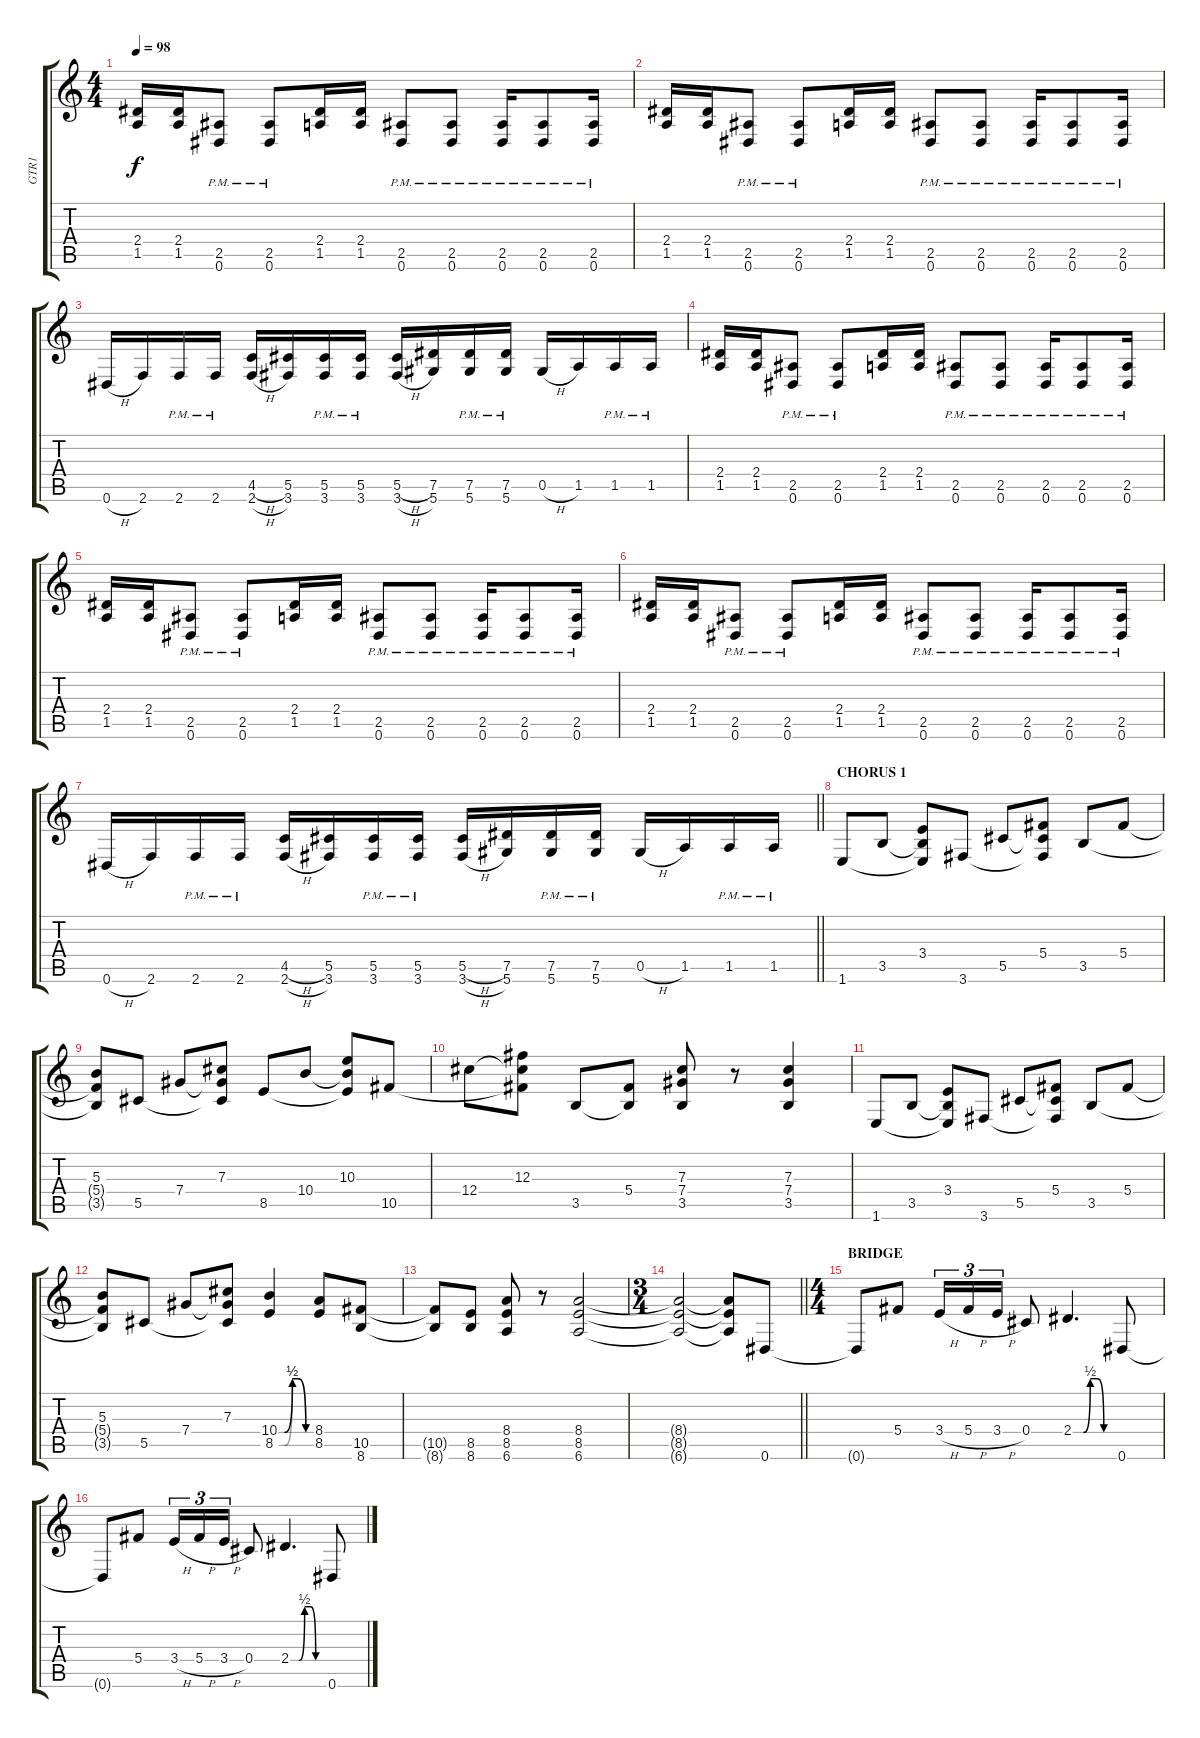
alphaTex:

\track ("GTR1" "GTR1") {instrument distortionguitar}
\staff {score tabs}
\tuning (Eb4 Bb3 Gb3 Db3 Ab2 Eb2) {hide}
\ts (4 4)
\tempo 98
\clef g2
\ks c
(2.4 1.5).16{dy f} (2.4 1.5).16 (2.5{pm} 0.6{pm}).8 (2.5{pm} 0.6{pm}).8 (2.4 1.5).16 (2.4 1.5).16 (2.5{pm} 0.6{pm}).8 (2.5{pm} 0.6{pm}).8 (2.5{pm} 0.6{pm}).16 (2.5{pm} 0.6{pm}).8 (2.5{pm} 0.6{pm}).16 |
(2.4 1.5).16 (2.4 1.5).16 (2.5{pm} 0.6{pm}).8 (2.5{pm} 0.6{pm}).8 (2.4 1.5).16 (2.4 1.5).16 (2.5{pm} 0.6{pm}).8 (2.5{pm} 0.6{pm}).8 (2.5{pm} 0.6{pm}).16 (2.5{pm} 0.6{pm}).8 (2.5{pm} 0.6{pm}).16 |
0.6{h}.16 2.6.16 2.6{pm}.16 2.6{pm}.16 (4.5{h} 2.6{h}).16 (5.5 3.6).16 (5.5{pm} 3.6{pm}).16 (5.5{pm} 3.6{pm}).16 (5.5{h} 3.6{h}).16 (7.5 5.6).16 (7.5{pm} 5.6{pm}).16 (7.5{pm} 5.6{pm}).16 0.5{h}.16 1.5.16 1.5{pm}.16 1.5{pm}.16 |
(2.4 1.5).16 (2.4 1.5).16 (2.5{pm} 0.6{pm}).8 (2.5{pm} 0.6{pm}).8 (2.4 1.5).16 (2.4 1.5).16 (2.5{pm} 0.6{pm}).8 (2.5{pm} 0.6{pm}).8 (2.5{pm} 0.6{pm}).16 (2.5{pm} 0.6{pm}).8 (2.5{pm} 0.6{pm}).16 |
(2.4 1.5).16 (2.4 1.5).16 (2.5{pm} 0.6{pm}).8 (2.5{pm} 0.6{pm}).8 (2.4 1.5).16 (2.4 1.5).16 (2.5{pm} 0.6{pm}).8 (2.5{pm} 0.6{pm}).8 (2.5{pm} 0.6{pm}).16 (2.5{pm} 0.6{pm}).8 (2.5{pm} 0.6{pm}).16 |
(2.4 1.5).16 (2.4 1.5).16 (2.5{pm} 0.6{pm}).8 (2.5{pm} 0.6{pm}).8 (2.4 1.5).16 (2.4 1.5).16 (2.5{pm} 0.6{pm}).8 (2.5{pm} 0.6{pm}).8 (2.5{pm} 0.6{pm}).16 (2.5{pm} 0.6{pm}).8 (2.5{pm} 0.6{pm}).16 |
\barLineRight lightlight
0.6{h}.16 2.6.16 2.6{pm}.16 2.6{pm}.16 (4.5{h} 2.6{h}).16 (5.5 3.6).16 (5.5{pm} 3.6{pm}).16 (5.5{pm} 3.6{pm}).16 (5.5{h} 3.6{h}).16 (7.5 5.6).16 (7.5{pm} 5.6{pm}).16 (7.5{pm} 5.6{pm}).16 0.5{h}.16 1.5.16 1.5{pm}.16 1.5{pm}.16 |
\section ("" "CHORUS 1")
1.6.8 3.5.8 (3.4 3.5{t} 1.6{t}).8 3.6.8 5.5.8 (5.4 5.5{t} 3.6{t}).8 3.5.8 5.4.8 |
(5.3 5.4{t} 3.5{t}).8 5.5.8 7.4.8 (7.3 7.4{t} 5.5{t}).8 8.5.8 10.4.8 (10.3 10.4{t} 8.5{t}).8 10.5.8 |
12.4.8 (12.3 12.4{t} 10.5{t}).8 3.5.8 (5.4 3.5{t}).8 (7.3 7.4 3.5).8 r.8 (7.3 7.4 3.5).4 |
1.6.8 3.5.8 (3.4 3.5{t} 1.6{t}).8 3.6.8 5.5.8 (5.4 5.5{t} 3.6{t}).8 3.5.8 5.4.8 |
(5.3 5.4{t} 3.5{t}).8 5.5.8 7.4.8 (7.3 7.4{t} 5.5{t}).8 (10.4{be (custom 0 0 10 0 25 2 35 2 50 0 60 0)} 8.5{be (custom 0 0 10 0 25 2 35 2 50 0 60 0)}).4 (8.4 8.5).8 (10.5 8.6).8 |
(10.5{t} 8.6{t}).8 (8.5 8.6).8 (8.4 8.5 6.6).8 r.8 (8.4 8.5 6.6).2 |
\ts (3 4)
\barLineRight lightlight
(8.4{t} 8.5{t} 6.6{t}).2 (8.4{t} 8.5{t} 6.6{t}).8 0.6.8 |
\ts (4 4)
\section ("" "BRIDGE")
0.6{t}.8 5.4.8 3.4{h}.16{tu (3 2)} 5.4{h}.16{tu (3 2)} 3.4{h}.16{tu (3 2)} 0.4.8 2.4{be (custom 0 0 15 0 25 2 35 2 45 0 60 0)}.4{d} 0.6.8 |
0.6{t}.8 5.4.8 3.4{h}.16{tu (3 2)} 5.4{h}.16{tu (3 2)} 3.4{h}.16{tu (3 2)} 0.4.8 2.4{be (custom 0 0 15 0 25 2 35 2 45 0 60 0)}.4{d} 0.6.8
